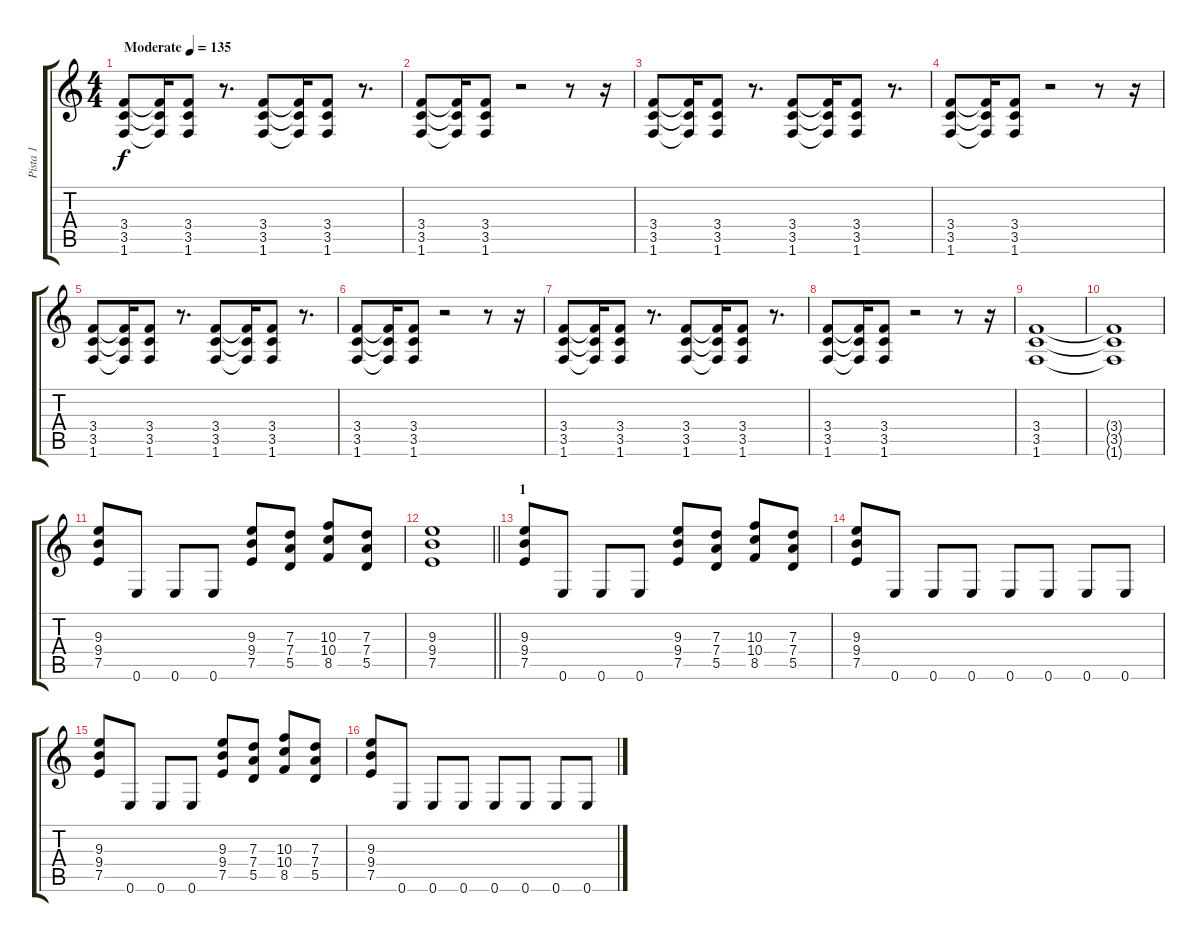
\track ("Pista 1" "Pista 1") {instrument overdrivenguitar}
\staff {score tabs}
\tuning (E4 B3 G3 D3 A2 E2) {hide}
\ts (4 4)
\tempo (135 "Moderate")
\clef g2
\ks c
(3.4 3.5 1.6).8{dy f instrument overdrivenguitar} (3.4{t} 3.5{t} 1.6{t}).16 (3.4 3.5 1.6).8 r.8{d} (3.4 3.5 1.6).8 (3.4{t} 3.5{t} 1.6{t}).16 (3.4 3.5 1.6).8 r.8{d} |
(3.4 3.5 1.6).8 (3.4{t} 3.5{t} 1.6{t}).16 (3.4 3.5 1.6).8 r.2 r.8 r.16 |
(3.4 3.5 1.6).8 (3.4{t} 3.5{t} 1.6{t}).16 (3.4 3.5 1.6).8 r.8{d} (3.4 3.5 1.6).8 (3.4{t} 3.5{t} 1.6{t}).16 (3.4 3.5 1.6).8 r.8{d} |
(3.4 3.5 1.6).8 (3.4{t} 3.5{t} 1.6{t}).16 (3.4 3.5 1.6).8 r.2 r.8 r.16 |
(3.4 3.5 1.6).8 (3.4{t} 3.5{t} 1.6{t}).16 (3.4 3.5 1.6).8 r.8{d} (3.4 3.5 1.6).8 (3.4{t} 3.5{t} 1.6{t}).16 (3.4 3.5 1.6).8 r.8{d} |
(3.4 3.5 1.6).8 (3.4{t} 3.5{t} 1.6{t}).16 (3.4 3.5 1.6).8 r.2 r.8 r.16 |
(3.4 3.5 1.6).8 (3.4{t} 3.5{t} 1.6{t}).16 (3.4 3.5 1.6).8 r.8{d} (3.4 3.5 1.6).8 (3.4{t} 3.5{t} 1.6{t}).16 (3.4 3.5 1.6).8 r.8{d} |
(3.4 3.5 1.6).8 (3.4{t} 3.5{t} 1.6{t}).16 (3.4 3.5 1.6).8 r.2 r.8 r.16 |
(3.4 3.5 1.6).1 |
(3.4{t} 3.5{t} 1.6{t}).1 |
(9.3 9.4 7.5).8 0.6.8 0.6.8 0.6.8 (9.3 9.4 7.5).8 (7.3 7.4 5.5).8 (10.3 10.4 8.5).8 (7.3 7.4 5.5).8 |
\barLineRight lightlight
(9.3 9.4 7.5).1 |
\section ("" "1")
(9.3 9.4 7.5).8 0.6.8 0.6.8 0.6.8 (9.3 9.4 7.5).8 (7.3 7.4 5.5).8 (10.3 10.4 8.5).8 (7.3 7.4 5.5).8 |
(9.3 9.4 7.5).8 0.6.8 0.6.8 0.6.8 0.6.8 0.6.8 0.6.8 0.6.8 |
(9.3 9.4 7.5).8 0.6.8 0.6.8 0.6.8 (9.3 9.4 7.5).8 (7.3 7.4 5.5).8 (10.3 10.4 8.5).8 (7.3 7.4 5.5).8 |
(9.3 9.4 7.5).8 0.6.8 0.6.8 0.6.8 0.6.8 0.6.8 0.6.8 0.6.8
